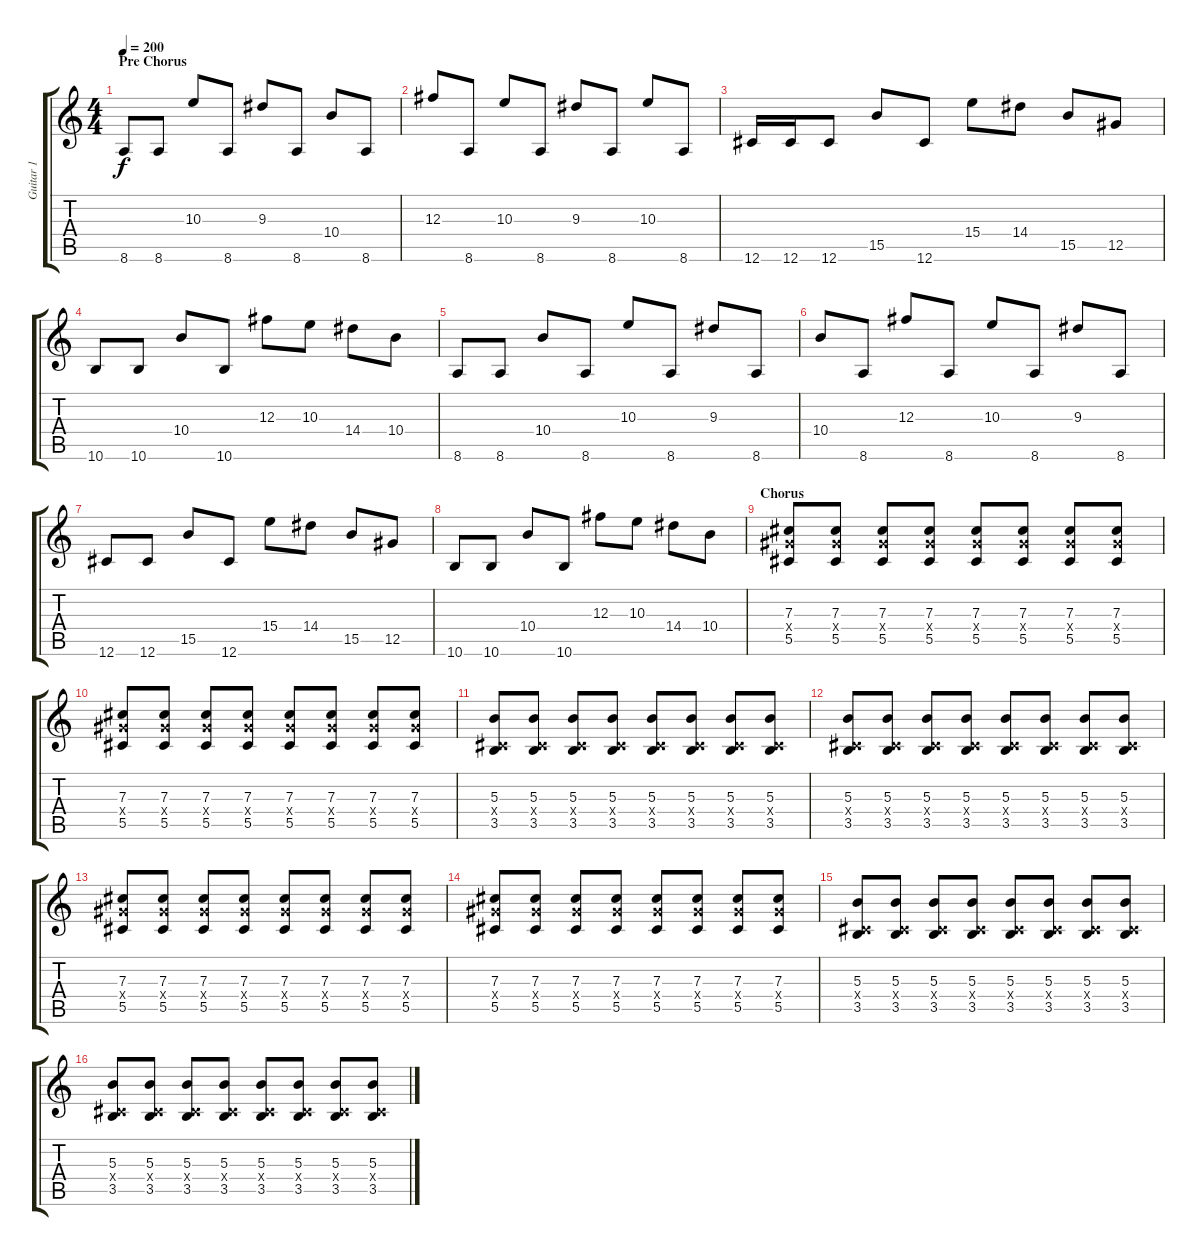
\track ("Guitar 1" "Guitar 1") {instrument distortionguitar}
\staff {score tabs}
\tuning (Eb4 Bb3 Gb3 Db3 Ab2 Db2) {hide}
\ts (4 4)
\section ("" "Pre Chorus")
\tempo 200
\clef g2
\ks c
8.6.8{dy f} 8.6.8 10.3.8 8.6.8 9.3.8 8.6.8 10.4.8 8.6.8 |
12.3.8 8.6.8 10.3.8 8.6.8 9.3.8 8.6.8 10.3.8 8.6.8 |
12.6.16 12.6.16 12.6.8 15.5.8 12.6.8 15.4.8 14.4.8 15.5.8 12.5.8 |
10.6.8 10.6.8 10.4.8 10.6.8 12.3.8 10.3.8 14.4.8 10.4.8 |
8.6.8 8.6.8 10.4.8 8.6.8 10.3.8 8.6.8 9.3.8 8.6.8 |
10.4.8 8.6.8 12.3.8 8.6.8 10.3.8 8.6.8 9.3.8 8.6.8 |
12.6.8 12.6.8 15.5.8 12.6.8 15.4.8 14.4.8 15.5.8 12.5.8 |
10.6.8 10.6.8 10.4.8 10.6.8 12.3.8 10.3.8 14.4.8 10.4.8 |
\section ("" "Chorus")
(7.3 7.4{x} 5.5).8 (7.3 7.4{x} 5.5).8 (7.3 7.4{x} 5.5).8 (7.3 7.4{x} 5.5).8 (7.3 7.4{x} 5.5).8 (7.3 7.4{x} 5.5).8 (7.3 7.4{x} 5.5).8 (7.3 7.4{x} 5.5).8 |
(7.3 7.4{x} 5.5).8 (7.3 7.4{x} 5.5).8 (7.3 7.4{x} 5.5).8 (7.3 7.4{x} 5.5).8 (7.3 7.4{x} 5.5).8 (7.3 7.4{x} 5.5).8 (7.3 7.4{x} 5.5).8 (7.3 7.4{x} 5.5).8 |
(5.3 0.4{x} 3.5).8 (5.3 0.4{x} 3.5).8 (5.3 0.4{x} 3.5).8 (5.3 0.4{x} 3.5).8 (5.3 0.4{x} 3.5).8 (5.3 0.4{x} 3.5).8 (5.3 0.4{x} 3.5).8 (5.3 0.4{x} 3.5).8 |
(5.3 0.4{x} 3.5).8 (5.3 0.4{x} 3.5).8 (5.3 0.4{x} 3.5).8 (5.3 0.4{x} 3.5).8 (5.3 0.4{x} 3.5).8 (5.3 0.4{x} 3.5).8 (5.3 0.4{x} 3.5).8 (5.3 0.4{x} 3.5).8 |
(7.3 7.4{x} 5.5).8 (7.3 7.4{x} 5.5).8 (7.3 7.4{x} 5.5).8 (7.3 7.4{x} 5.5).8 (7.3 7.4{x} 5.5).8 (7.3 7.4{x} 5.5).8 (7.3 7.4{x} 5.5).8 (7.3 7.4{x} 5.5).8 |
(7.3 7.4{x} 5.5).8 (7.3 7.4{x} 5.5).8 (7.3 7.4{x} 5.5).8 (7.3 7.4{x} 5.5).8 (7.3 7.4{x} 5.5).8 (7.3 7.4{x} 5.5).8 (7.3 7.4{x} 5.5).8 (7.3 7.4{x} 5.5).8 |
(5.3 0.4{x} 3.5).8 (5.3 0.4{x} 3.5).8 (5.3 0.4{x} 3.5).8 (5.3 0.4{x} 3.5).8 (5.3 0.4{x} 3.5).8 (5.3 0.4{x} 3.5).8 (5.3 0.4{x} 3.5).8 (5.3 0.4{x} 3.5).8 |
(5.3 0.4{x} 3.5).8 (5.3 0.4{x} 3.5).8 (5.3 0.4{x} 3.5).8 (5.3 0.4{x} 3.5).8 (5.3 0.4{x} 3.5).8 (5.3 0.4{x} 3.5).8 (5.3 0.4{x} 3.5).8 (5.3 0.4{x} 3.5).8
